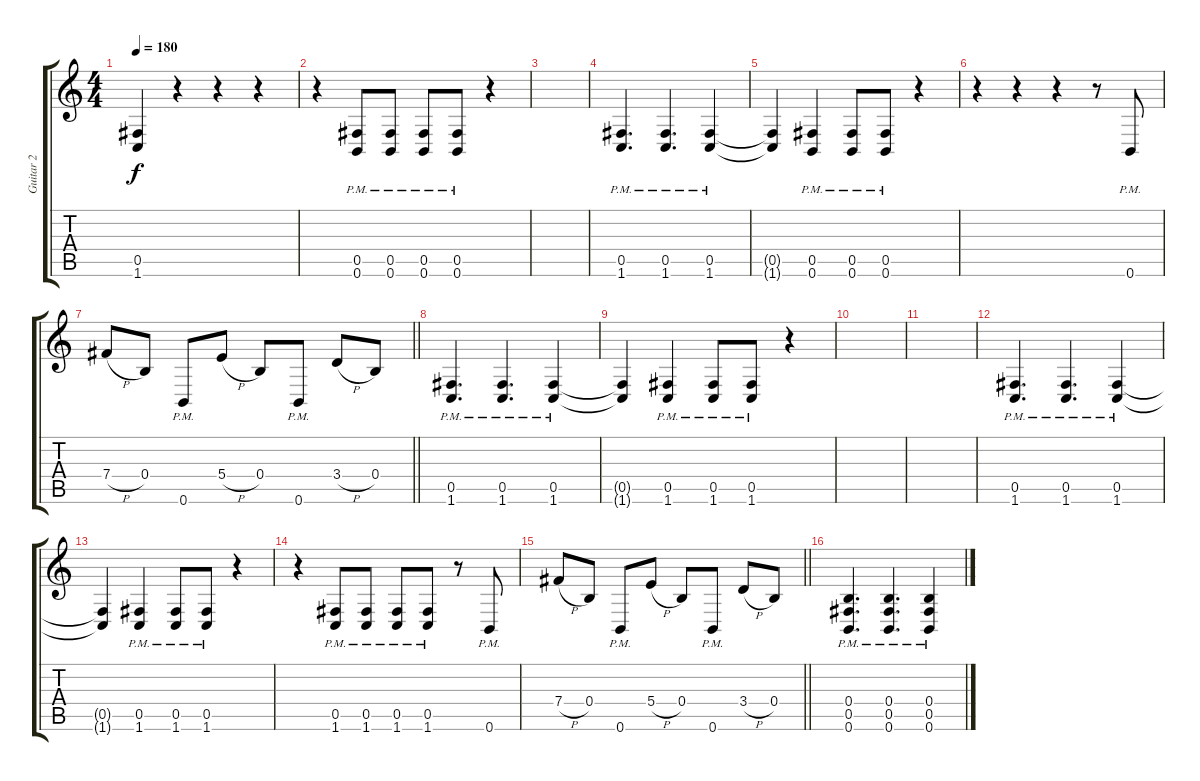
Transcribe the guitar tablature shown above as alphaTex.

\track ("Guitar 2" "Guitar 2") {instrument overdrivenguitar}
\staff {score tabs}
\tuning (Db4 Ab3 E3 B2 Gb2 B1) {hide}
\ts (4 4)
\tempo 180
\clef g2
\ks c
(0.5{t} 1.6{t}).4{dy f} r.4 r.4 r.4 |
r.4 (0.5{pm} 0.6{pm}).8 (0.5{pm} 0.6{pm}).8 (0.5{pm} 0.6{pm}).8 (0.5{pm} 0.6{pm}).8 r.4 |
|
(0.5{pm} 1.6{pm}).4{d} (0.5{pm} 1.6{pm}).4{d} (0.5{pm} 1.6{pm}).4 |
(0.5{t} 1.6{t}).4 (0.5{pm} 0.6{pm}).4 (0.5{pm} 0.6{pm}).8 (0.5{pm} 0.6{pm}).8 r.4 |
r.4 r.4 r.4 r.8 0.6{pm}.8 |
\barLineRight lightlight
7.4{h}.8 0.4.8 0.6{pm}.8 5.4{h}.8 0.4.8 0.6{pm}.8 3.4{h}.8 0.4.8 |
\section ("" "")
(0.5{pm} 1.6{pm}).4{d} (0.5{pm} 1.6{pm}).4{d} (0.5{pm} 1.6{pm}).4 |
(0.5{t} 1.6{t}).4 (0.5{pm} 1.6{pm}).4 (0.5{pm} 1.6{pm}).8 (0.5{pm} 1.6{pm}).8 r.4 |
|
|
(0.5{pm} 1.6{pm}).4{d} (0.5{pm} 1.6{pm}).4{d} (0.5{pm} 1.6{pm}).4 |
(0.5{t} 1.6{t}).4 (0.5{pm} 1.6{pm}).4 (0.5{pm} 1.6{pm}).8 (0.5{pm} 1.6{pm}).8 r.4 |
r.4 (0.5{pm} 1.6{pm}).8 (0.5{pm} 1.6{pm}).8 (0.5{pm} 1.6{pm}).8 (0.5{pm} 1.6{pm}).8 r.8 0.6{pm}.8 |
\barLineRight lightlight
7.4{h}.8 0.4.8 0.6{pm}.8 5.4{h}.8 0.4.8 0.6{pm}.8 3.4{h}.8 0.4.8 |
\section ("" "")
(0.4{pm} 0.5{pm} 0.6{pm}).4{d} (0.4{pm} 0.5{pm} 0.6{pm}).4{d} (0.4{pm} 0.5{pm} 0.6{pm}).4
